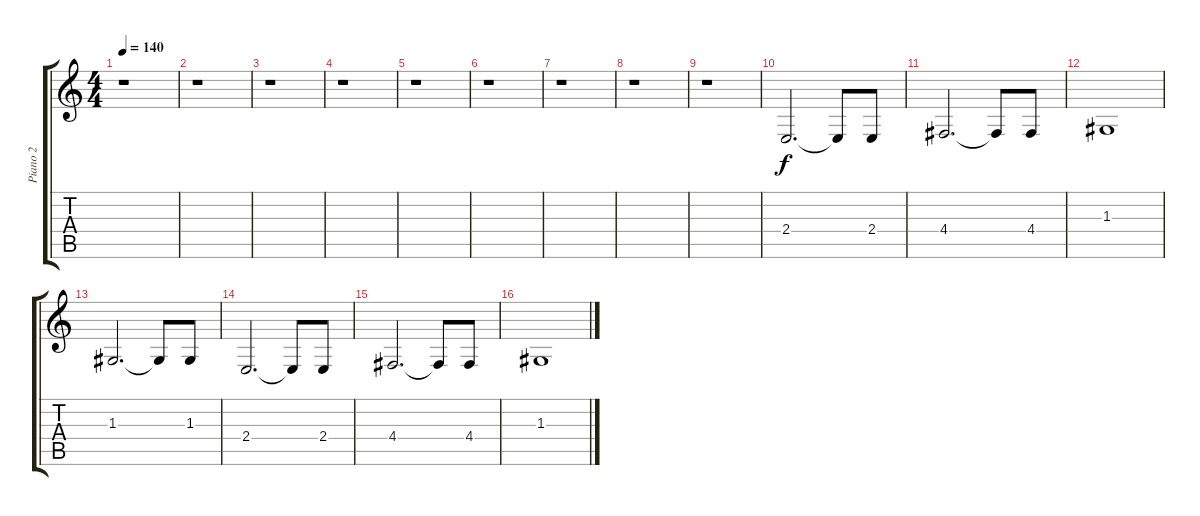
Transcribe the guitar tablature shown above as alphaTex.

\track ("Piano 2" "Piano 2") {instrument acousticgrandpiano}
\staff {score tabs}
\tuning (E4 B3 G3 D3 A2 E2) {hide}
\ts (4 4)
\tempo 140
\clef g2
\ks c
r.1{dy f} |
r.1 |
r.1 |
r.1 |
r.1 |
r.1 |
r.1 |
r.1 |
r.1 |
2.4.2{d} 2.4{t}.8 2.4.8 |
4.4.2{d} 4.4{t}.8 4.4.8 |
1.3.1 |
1.3.2{d} 1.3{t}.8 1.3.8 |
2.4.2{d} 2.4{t}.8 2.4.8 |
4.4.2{d} 4.4{t}.8 4.4.8 |
1.3.1
